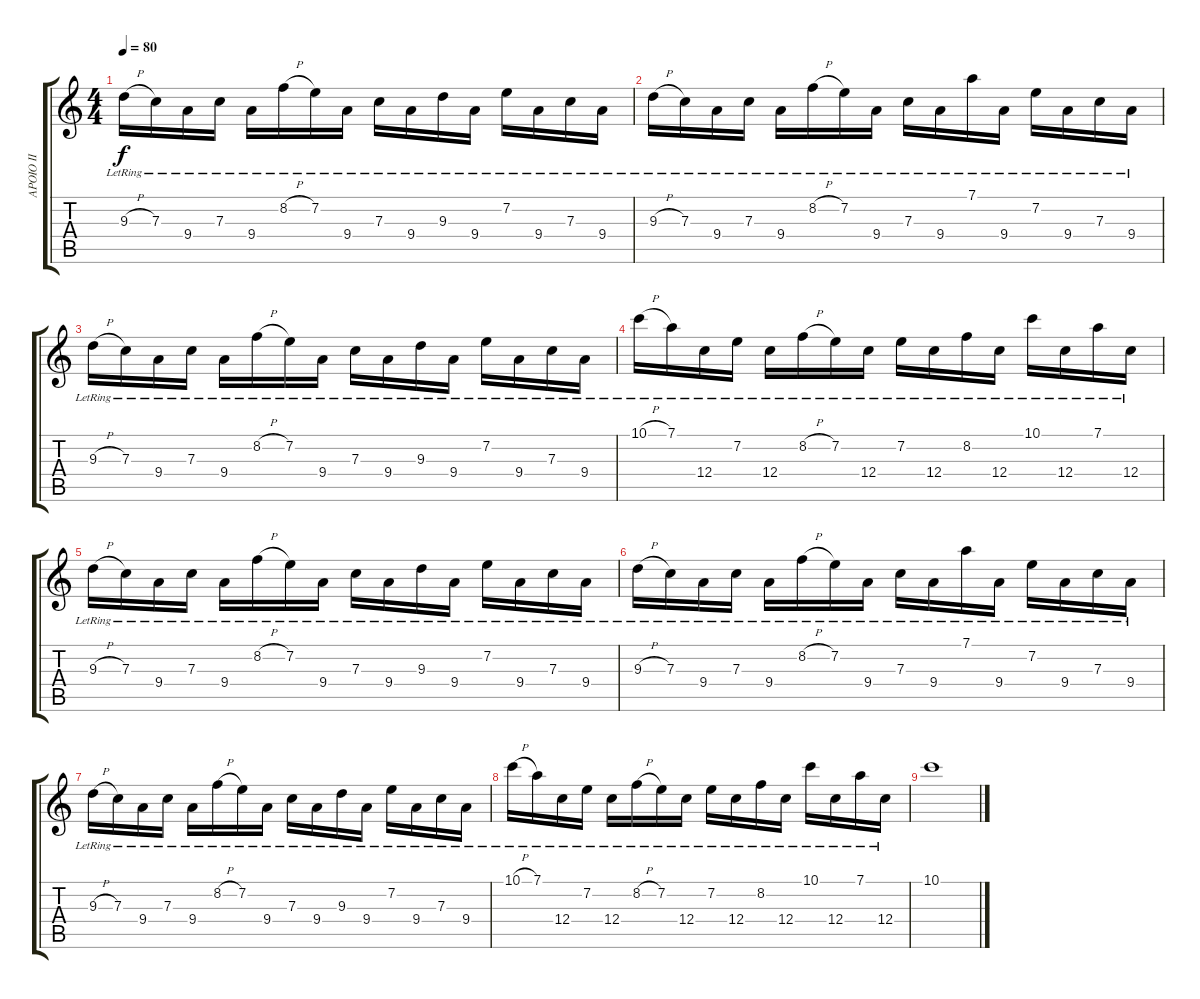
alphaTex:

\track ("APOIO II" "APOIO II") {instrument electricguitarclean}
\staff {score tabs}
\tuning (D4 A3 F3 C3 G2 C2) {hide}
\ts (4 4)
\section ("" "")
\tempo 80
\clef g2
\ks c
9.3{h lr}.16{dy f} 7.3{lr}.16 9.4{lr}.16 7.3{lr}.16 9.4{lr}.16 8.2{h lr}.16 7.2{lr}.16 9.4{lr}.16 7.3{lr}.16 9.4{lr}.16 9.3{lr}.16 9.4{lr}.16 7.2{lr}.16 9.4{lr}.16 7.3{lr}.16 9.4{lr}.16 |
9.3{h lr}.16 7.3{lr}.16 9.4{lr}.16 7.3{lr}.16 9.4{lr}.16 8.2{h lr}.16 7.2{lr}.16 9.4{lr}.16 7.3{lr}.16 9.4{lr}.16 7.1{lr}.16 9.4{lr}.16 7.2{lr}.16 9.4{lr}.16 7.3{lr}.16 9.4{lr}.16 |
9.3{h lr}.16 7.3{lr}.16 9.4{lr}.16 7.3{lr}.16 9.4{lr}.16 8.2{h lr}.16 7.2{lr}.16 9.4{lr}.16 7.3{lr}.16 9.4{lr}.16 9.3{lr}.16 9.4{lr}.16 7.2{lr}.16 9.4{lr}.16 7.3{lr}.16 9.4{lr}.16 |
10.1{h lr}.16 7.1{lr}.16 12.4{lr}.16 7.2{lr}.16 12.4{lr}.16 8.2{h lr}.16 7.2{lr}.16 12.4{lr}.16 7.2{lr}.16 12.4{lr}.16 8.2{lr}.16 12.4{lr}.16 10.1{lr}.16 12.4{lr}.16 7.1{lr}.16 12.4{lr}.16 |
9.3{h lr}.16 7.3{lr}.16 9.4{lr}.16 7.3{lr}.16 9.4{lr}.16 8.2{h lr}.16 7.2{lr}.16 9.4{lr}.16 7.3{lr}.16 9.4{lr}.16 9.3{lr}.16 9.4{lr}.16 7.2{lr}.16 9.4{lr}.16 7.3{lr}.16 9.4{lr}.16 |
9.3{h lr}.16 7.3{lr}.16 9.4{lr}.16 7.3{lr}.16 9.4{lr}.16 8.2{h lr}.16 7.2{lr}.16 9.4{lr}.16 7.3{lr}.16 9.4{lr}.16 7.1{lr}.16 9.4{lr}.16 7.2{lr}.16 9.4{lr}.16 7.3{lr}.16 9.4{lr}.16 |
9.3{h lr}.16 7.3{lr}.16 9.4{lr}.16 7.3{lr}.16 9.4{lr}.16 8.2{h lr}.16 7.2{lr}.16 9.4{lr}.16 7.3{lr}.16 9.4{lr}.16 9.3{lr}.16 9.4{lr}.16 7.2{lr}.16 9.4{lr}.16 7.3{lr}.16 9.4{lr}.16 |
10.1{h lr}.16 7.1{lr}.16 12.4{lr}.16 7.2{lr}.16 12.4{lr}.16 8.2{h lr}.16 7.2{lr}.16 12.4{lr}.16 7.2{lr}.16 12.4{lr}.16 8.2{lr}.16 12.4{lr}.16 10.1{lr}.16 12.4{lr}.16 7.1{lr}.16 12.4{lr}.16 |
10.1.1{volume 0}
